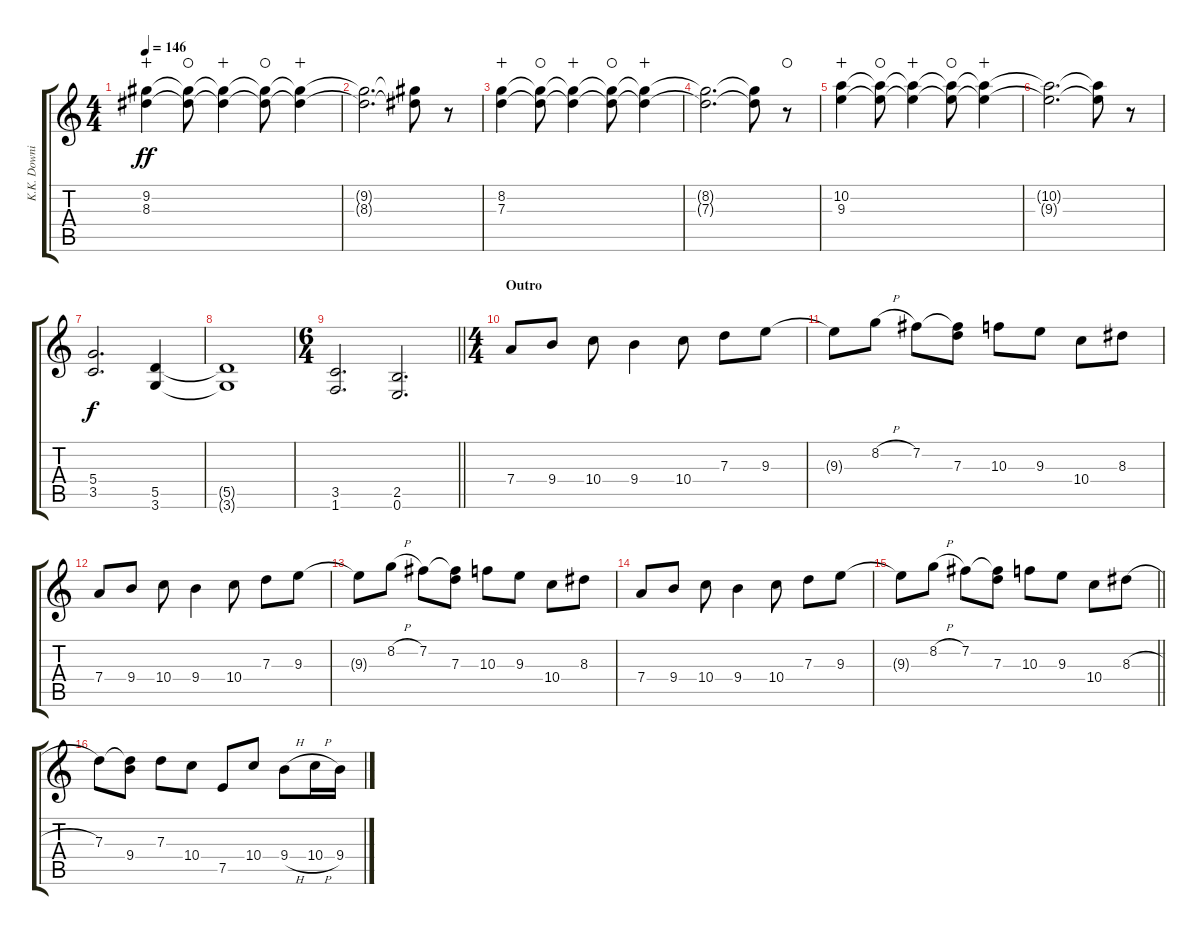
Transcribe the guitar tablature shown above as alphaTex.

\track ("K.K. Downing" "K.K. Downi") {instrument distortionguitar}
\staff {score tabs}
\tuning (E4 B3 G3 D3 A2 E2) {hide}
\ts (4 4)
\tempo 146
\clef g2
\ks c
(9.2 8.3).4{dy ff wahc} (9.2{t} 8.3{t}).8{waho} (9.2{t} 8.3{t}).4{wahc} (9.2{t} 8.3{t}).8{waho} (9.2{t} 8.3{t}).4{wahc} |
(9.2{t} 8.3{t}).2{d volume 8} (9.2{t} 8.3{t}).8 r.8{volume 13} |
(8.2 7.3).4{wahc} (8.2{t} 7.3{t}).8{waho} (8.2{t} 7.3{t}).4{wahc} (8.2{t} 7.3{t}).8{waho} (8.2{t} 7.3{t}).4{wahc} |
(8.2{t} 7.3{t}).2{d volume 8} (8.2{t} 7.3{t}).8 r.8{volume 13 waho} |
(10.2 9.3).4{wahc} (10.2{t} 9.3{t}).8{waho} (10.2{t} 9.3{t}).4{wahc} (10.2{t} 9.3{t}).8{waho} (10.2{t} 9.3{t}).4{wahc} |
(10.2{t} 9.3{t}).2{d volume 8} (10.2{t} 9.3{t}).8 r.8{volume 13} |
(5.4 3.5).2{d dy f} (5.5 3.6).4 |
(5.5{t} 3.6{t}).1 |
\ts (6 4)
\barLineRight lightlight
(3.5 1.6).2{d} (2.5 0.6).2{d} |
\ts (4 4)
\section ("" "Outro")
7.4.8 9.4.8 10.4.8 9.4.4 10.4.8 7.3.8 9.3.8 |
9.3{t}.8 8.2{h}.8 7.2.8 (7.2{t} 7.3).8 10.3.8 9.3.8 10.4.8 8.3.8 |
7.4.8 9.4.8 10.4.8 9.4.4 10.4.8 7.3.8 9.3.8 |
9.3{t}.8 8.2{h}.8 7.2.8 (7.2{t} 7.3).8 10.3.8 9.3.8 10.4.8 8.3.8 |
7.4.8 9.4.8 10.4.8 9.4.4 10.4.8 7.3.8 9.3.8 |
\barLineRight lightlight
9.3{t}.8 8.2{h}.8 7.2.8 (7.2{t} 7.3).8 10.3.8 9.3.8 10.4.8 8.3{h}.8 |
7.3.8 (7.3{t} 9.4).8 7.3.8 10.4.8 7.5.8 10.4.8 9.4{h}.8 10.4{h}.16 9.4.16
